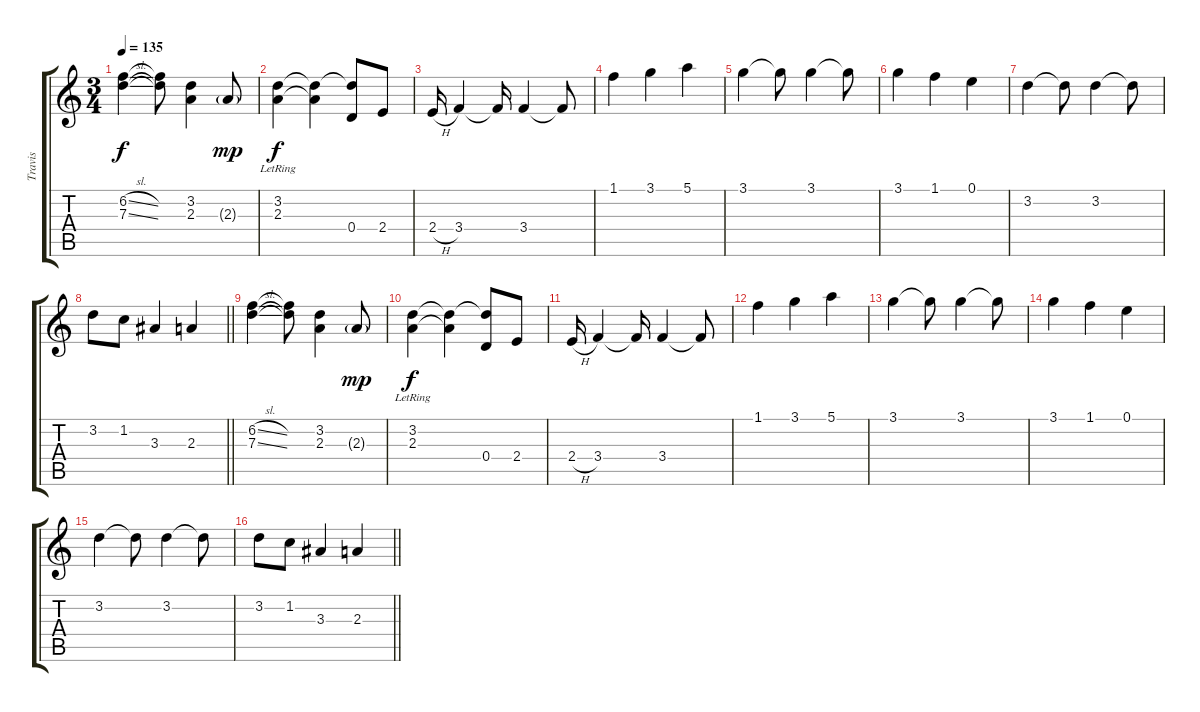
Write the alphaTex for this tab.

\track ("Travis" "Travis") {instrument acousticguitarsteel}
\staff {score tabs}
\tuning (E4 B3 G3 D3 A2 E2) {hide}
\ts (3 4)
\tempo 135
\clef g2
\ks c
(6.2{sl} 7.3{sl}).4{dy f} (6.2{t} 7.3{t}).8 (3.2 2.3).4 2.3{g}.8{dy mp} |
(3.2{lr} 2.3{lr}).4{dy f} (3.2{t} 2.3{t}).4 (3.2{t} 0.4).8 2.4.8 |
2.4{h}.16 3.4.4 3.4{t}.16 3.4.4 3.4{t}.8 |
1.1.4 3.1.4 5.1.4 |
3.1.4 3.1{t}.8 3.1.4 3.1{t}.8 |
3.1.4 1.1.4 0.1.4 |
3.2.4 3.2{t}.8 3.2.4 3.2{t}.8 |
\barLineRight lightlight
3.2.8 1.2.8 3.3.4 2.3.4 |
(6.2{sl} 7.3{sl}).4 (6.2{t} 7.3{t}).8 (3.2 2.3).4 2.3{g}.8{dy mp} |
(3.2{lr} 2.3{lr}).4{dy f} (3.2{t} 2.3{t}).4 (3.2{t} 0.4).8 2.4.8 |
2.4{h}.16 3.4.4 3.4{t}.16 3.4.4 3.4{t}.8 |
1.1.4 3.1.4 5.1.4 |
3.1.4 3.1{t}.8 3.1.4 3.1{t}.8 |
3.1.4 1.1.4 0.1.4 |
3.2.4 3.2{t}.8 3.2.4 3.2{t}.8 |
\barLineRight lightlight
3.2.8 1.2.8 3.3.4 2.3.4
